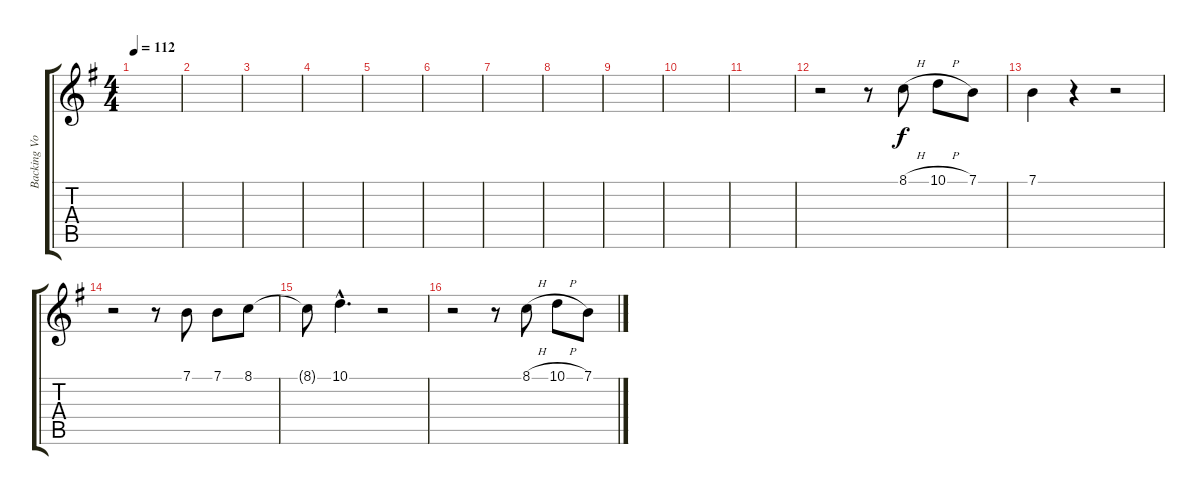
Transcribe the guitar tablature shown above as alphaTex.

\track ("Backing Vocals" "Backing Vo") {instrument synthvoice}
\staff {score tabs}
\tuning (E4 B3 G3 D3 A2 E2) {hide}
\ts (4 4)
\tempo 112
\clef g2
\ks g
|
|
|
|
|
|
|
|
|
|
|
r.2 r.8 8.1{h}.8 10.1{h}.8 7.1.8 |
7.1.4 r.4 r.2 |
r.2 r.8 7.1.8 7.1.8 8.1.8 |
8.1{t}.8 10.1{hac}.4{d} r.2 |
r.2 r.8 8.1{h}.8 10.1{h}.8 7.1.8
